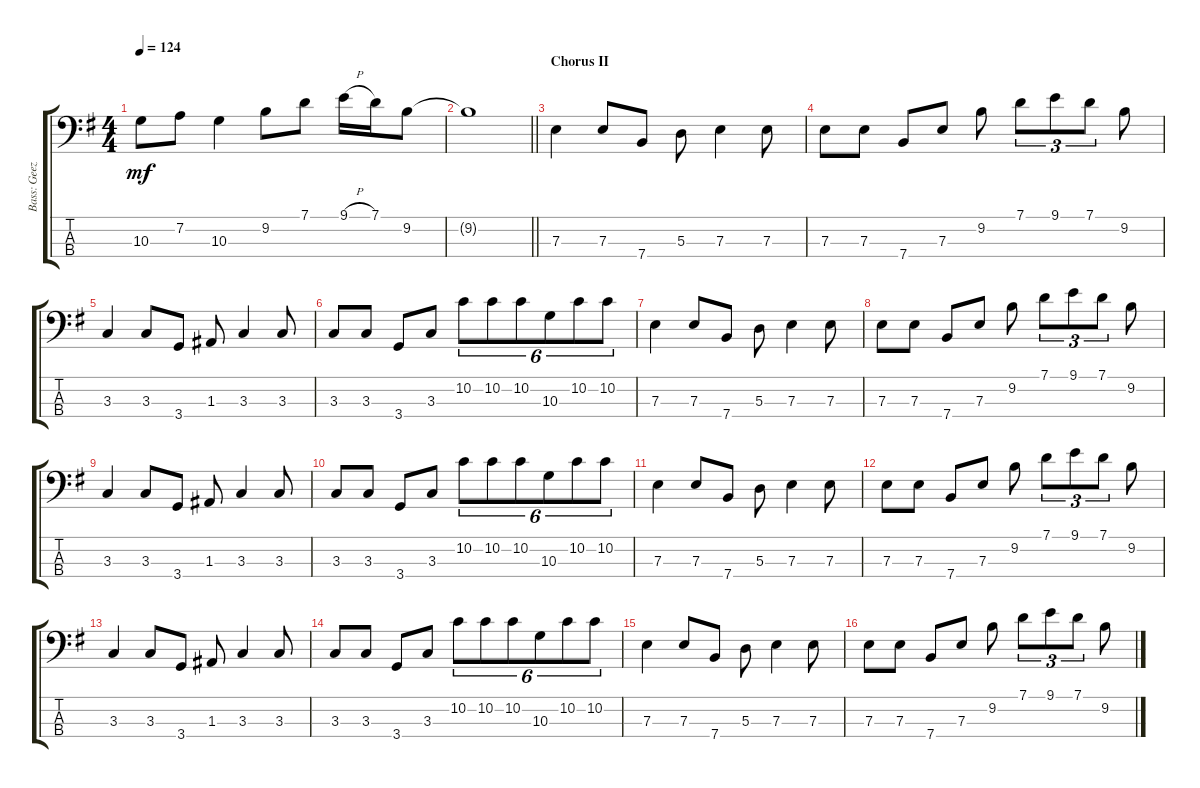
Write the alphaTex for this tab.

\track ("Bass: Geezer" "Bass: Geez") {instrument electricbassfinger}
\staff {score tabs}
\tuning (G2 D2 A1 E1) {hide}
\ts (4 4)
\tempo 124
\clef f4
\ks g
10.3{t}.8{dy mf} 7.2.8 10.3.4 9.2.8 7.1.8 9.1{h}.16 7.1.16 9.2.8 |
\barLineRight lightlight
9.2{t}.1 |
\section ("" "Chorus II")
7.3.4 7.3.8 7.4.8 5.3.8 7.3.4 7.3.8 |
7.3.8 7.3.8 7.4.8 7.3.8 9.2.8 7.1.8{tu (3 2)} 9.1.8{tu (3 2)} 7.1.8{tu (3 2)} 9.2.8 |
3.3.4 3.3.8 3.4.8 1.3.8 3.3.4 3.3.8 |
3.3.8 3.3.8 3.4.8 3.3.8 10.2.8{tu (6 4)} 10.2.8{tu (6 4)} 10.2.8{tu (6 4)} 10.3.8{tu (6 4)} 10.2.8{tu (6 4)} 10.2.8{tu (6 4)} |
7.3.4 7.3.8 7.4.8 5.3.8 7.3.4 7.3.8 |
7.3.8 7.3.8 7.4.8 7.3.8 9.2.8 7.1.8{tu (3 2)} 9.1.8{tu (3 2)} 7.1.8{tu (3 2)} 9.2.8 |
3.3.4 3.3.8 3.4.8 1.3.8 3.3.4 3.3.8 |
3.3.8 3.3.8 3.4.8 3.3.8 10.2.8{tu (6 4)} 10.2.8{tu (6 4)} 10.2.8{tu (6 4)} 10.3.8{tu (6 4)} 10.2.8{tu (6 4)} 10.2.8{tu (6 4)} |
7.3.4 7.3.8 7.4.8 5.3.8 7.3.4 7.3.8 |
7.3.8 7.3.8 7.4.8 7.3.8 9.2.8 7.1.8{tu (3 2)} 9.1.8{tu (3 2)} 7.1.8{tu (3 2)} 9.2.8 |
3.3.4 3.3.8 3.4.8 1.3.8 3.3.4 3.3.8 |
3.3.8 3.3.8 3.4.8 3.3.8 10.2.8{tu (6 4)} 10.2.8{tu (6 4)} 10.2.8{tu (6 4)} 10.3.8{tu (6 4)} 10.2.8{tu (6 4)} 10.2.8{tu (6 4)} |
7.3.4 7.3.8 7.4.8 5.3.8 7.3.4 7.3.8 |
7.3.8 7.3.8 7.4.8 7.3.8 9.2.8 7.1.8{tu (3 2)} 9.1.8{tu (3 2)} 7.1.8{tu (3 2)} 9.2.8
